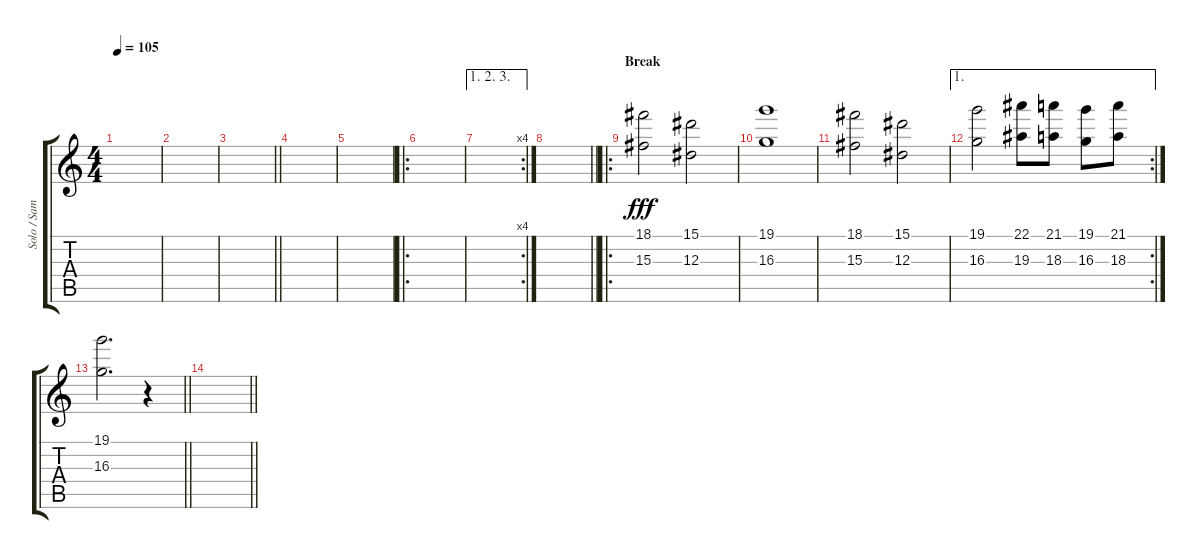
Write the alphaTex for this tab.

\track ("Solo / Samples" "Solo / Sam") {instrument overdrivenguitar}
\staff {score tabs}
\tuning (C4 G3 Eb3 Bb2 F2 C2) {hide}
\ts (4 4)
\tempo 105
\clef g2
\ks c
|
|
\barLineRight lightlight
|
\section ("" "")
|
|
\ro
|
\ae (1 2 3)
\rc 4
|
\barLineRight lightlight
|
\ro
\section ("" "Break")
(18.1 15.3).2{dy fff instrument stringensemble1} (15.1 12.3).2 |
(19.1 16.3).1 |
(18.1 15.3).2 (15.1 12.3).2 |
\ae 1
\rc 2
(19.1 16.3).2 (22.1 19.3).8 (21.1 18.3).8 (19.1 16.3).8 (21.1 18.3).8 |
\barLineRight lightlight
(19.1 16.3).2{d} r.4 |
\section ("" "")
\barLineRight lightlight
